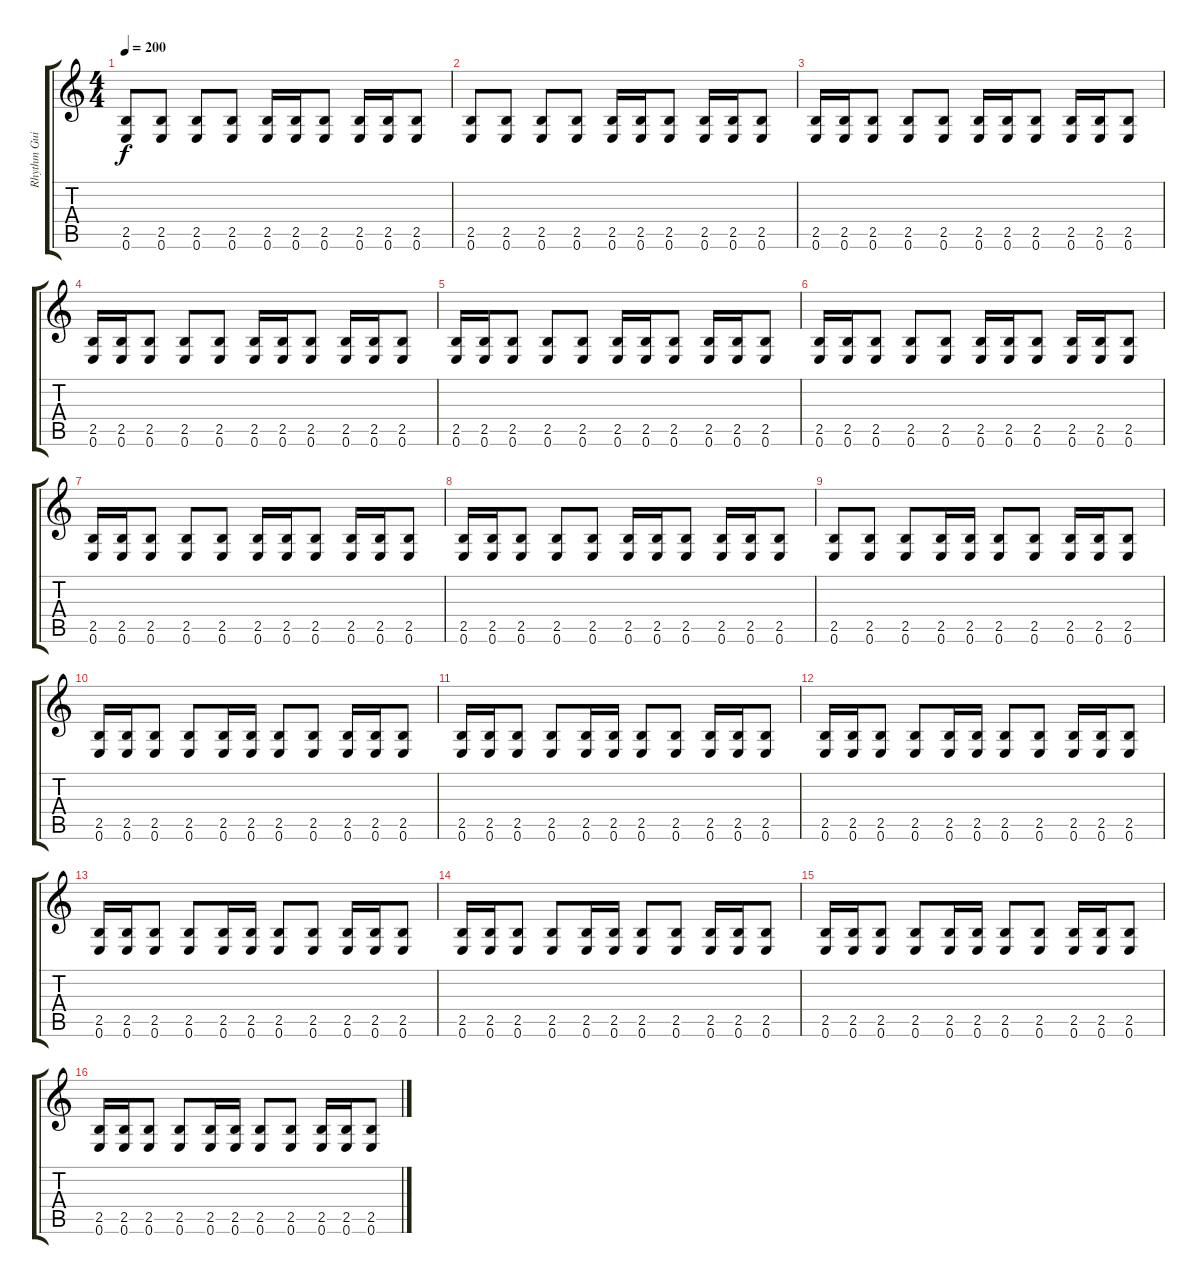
\track ("Rhythm Guitar 1" "Rhythm Gui") {instrument distortionguitar}
\staff {score tabs}
\tuning (E4 B3 G3 D3 A2 E2) {hide}
\ts (4 4)
\tempo 200
\clef g2
\ks c
(2.5 0.6).8{dy f} (2.5 0.6).8 (2.5 0.6).8 (2.5 0.6).8 (2.5 0.6).16 (2.5 0.6).16 (2.5 0.6).8 (2.5 0.6).16 (2.5 0.6).16 (2.5 0.6).8 |
(2.5 0.6).8 (2.5 0.6).8 (2.5 0.6).8 (2.5 0.6).8 (2.5 0.6).16 (2.5 0.6).16 (2.5 0.6).8 (2.5 0.6).16 (2.5 0.6).16 (2.5 0.6).8 |
(2.5 0.6).16 (2.5 0.6).16 (2.5 0.6).8 (2.5 0.6).8 (2.5 0.6).8 (2.5 0.6).16 (2.5 0.6).16 (2.5 0.6).8 (2.5 0.6).16 (2.5 0.6).16 (2.5 0.6).8 |
(2.5 0.6).16 (2.5 0.6).16 (2.5 0.6).8 (2.5 0.6).8 (2.5 0.6).8 (2.5 0.6).16 (2.5 0.6).16 (2.5 0.6).8 (2.5 0.6).16 (2.5 0.6).16 (2.5 0.6).8 |
(2.5 0.6).16 (2.5 0.6).16 (2.5 0.6).8 (2.5 0.6).8 (2.5 0.6).8 (2.5 0.6).16 (2.5 0.6).16 (2.5 0.6).8 (2.5 0.6).16 (2.5 0.6).16 (2.5 0.6).8 |
(2.5 0.6).16 (2.5 0.6).16 (2.5 0.6).8 (2.5 0.6).8 (2.5 0.6).8 (2.5 0.6).16 (2.5 0.6).16 (2.5 0.6).8 (2.5 0.6).16 (2.5 0.6).16 (2.5 0.6).8 |
(2.5 0.6).16 (2.5 0.6).16 (2.5 0.6).8 (2.5 0.6).8 (2.5 0.6).8 (2.5 0.6).16 (2.5 0.6).16 (2.5 0.6).8 (2.5 0.6).16 (2.5 0.6).16 (2.5 0.6).8 |
(2.5 0.6).16 (2.5 0.6).16 (2.5 0.6).8 (2.5 0.6).8 (2.5 0.6).8 (2.5 0.6).16 (2.5 0.6).16 (2.5 0.6).8 (2.5 0.6).16 (2.5 0.6).16 (2.5 0.6).8 |
(2.5 0.6).8 (2.5 0.6).8 (2.5 0.6).8 (2.5 0.6).16 (2.5 0.6).16 (2.5 0.6).8 (2.5 0.6).8 (2.5 0.6).16 (2.5 0.6).16 (2.5 0.6).8 |
(2.5 0.6).16 (2.5 0.6).16 (2.5 0.6).8 (2.5 0.6).8 (2.5 0.6).16 (2.5 0.6).16 (2.5 0.6).8 (2.5 0.6).8 (2.5 0.6).16 (2.5 0.6).16 (2.5 0.6).8 |
(2.5 0.6).16 (2.5 0.6).16 (2.5 0.6).8 (2.5 0.6).8 (2.5 0.6).16 (2.5 0.6).16 (2.5 0.6).8 (2.5 0.6).8 (2.5 0.6).16 (2.5 0.6).16 (2.5 0.6).8 |
(2.5 0.6).16 (2.5 0.6).16 (2.5 0.6).8 (2.5 0.6).8 (2.5 0.6).16 (2.5 0.6).16 (2.5 0.6).8 (2.5 0.6).8 (2.5 0.6).16 (2.5 0.6).16 (2.5 0.6).8 |
(2.5 0.6).16 (2.5 0.6).16 (2.5 0.6).8 (2.5 0.6).8 (2.5 0.6).16 (2.5 0.6).16 (2.5 0.6).8 (2.5 0.6).8 (2.5 0.6).16 (2.5 0.6).16 (2.5 0.6).8 |
(2.5 0.6).16 (2.5 0.6).16 (2.5 0.6).8 (2.5 0.6).8 (2.5 0.6).16 (2.5 0.6).16 (2.5 0.6).8 (2.5 0.6).8 (2.5 0.6).16 (2.5 0.6).16 (2.5 0.6).8 |
(2.5 0.6).16 (2.5 0.6).16 (2.5 0.6).8 (2.5 0.6).8 (2.5 0.6).16 (2.5 0.6).16 (2.5 0.6).8 (2.5 0.6).8 (2.5 0.6).16 (2.5 0.6).16 (2.5 0.6).8 |
(2.5 0.6).16 (2.5 0.6).16 (2.5 0.6).8 (2.5 0.6).8 (2.5 0.6).16 (2.5 0.6).16 (2.5 0.6).8 (2.5 0.6).8 (2.5 0.6).16 (2.5 0.6).16 (2.5 0.6).8
